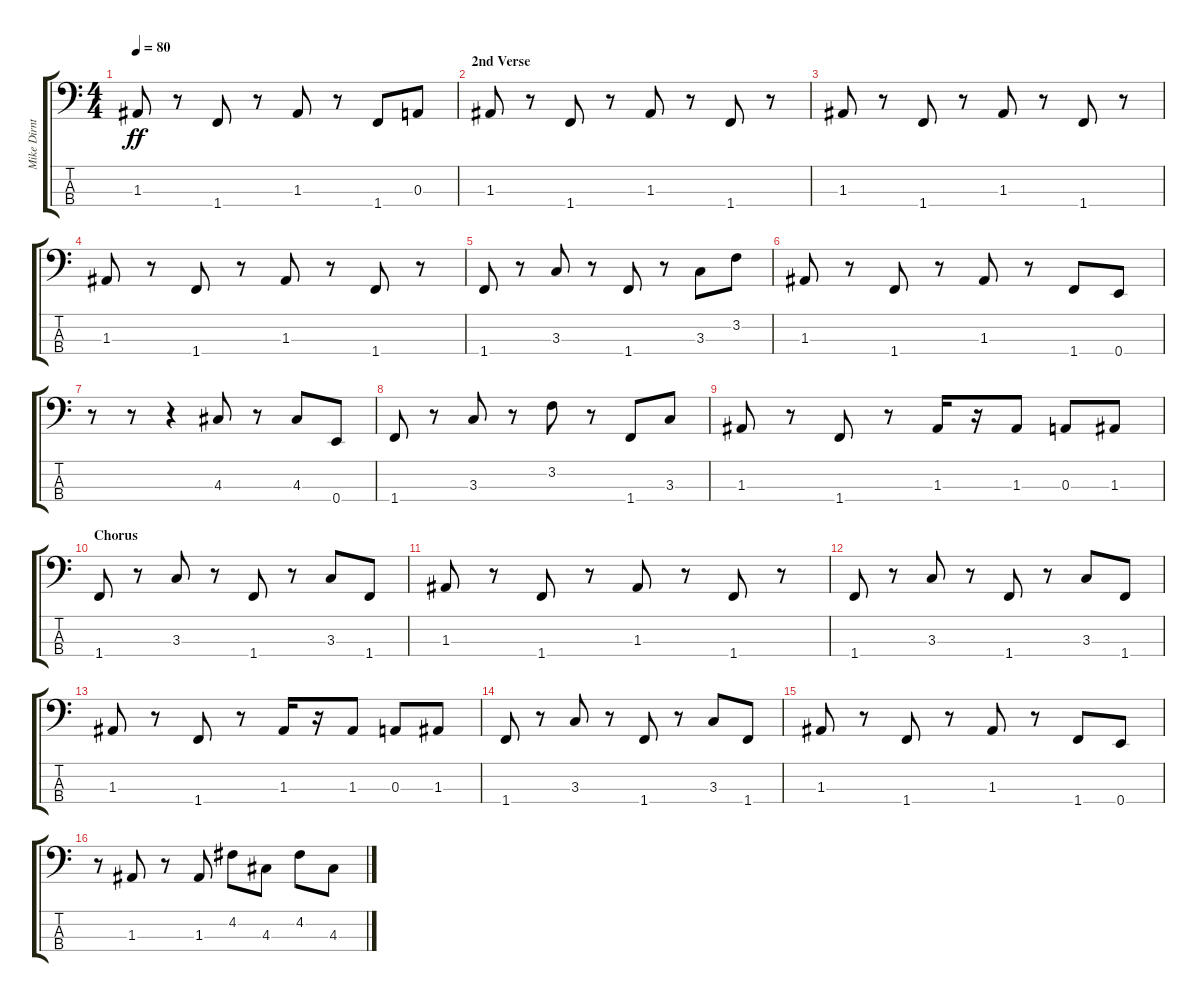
\track ("Mike Dirnt (Bass)" "Mike Dirnt") {instrument electricbassfinger}
\staff {score tabs}
\tuning (G2 D2 A1 E1) {hide}
\ts (4 4)
\tempo 80
\clef f4
\ks c
1.3.8{dy ff} r.8 1.4.8 r.8 1.3.8 r.8 1.4.8 0.3.8 |
\section ("" "2nd Verse")
1.3.8 r.8 1.4.8 r.8 1.3.8 r.8 1.4.8 r.8 |
1.3.8 r.8 1.4.8 r.8 1.3.8 r.8 1.4.8 r.8 |
1.3.8 r.8 1.4.8 r.8 1.3.8 r.8 1.4.8 r.8 |
1.4.8 r.8 3.3.8 r.8 1.4.8 r.8 3.3.8 3.2.8 |
1.3.8 r.8 1.4.8 r.8 1.3.8 r.8 1.4.8 0.4.8 |
r.8 r.8 r.4 4.3.8 r.8 4.3.8 0.4.8 |
1.4.8 r.8 3.3.8 r.8 3.2.8 r.8 1.4.8 3.3.8 |
1.3.8 r.8 1.4.8 r.8 1.3.16 r.16 1.3.8 0.3.8 1.3.8 |
\section ("" "Chorus")
1.4.8 r.8 3.3.8 r.8 1.4.8 r.8 3.3.8 1.4.8 |
1.3.8 r.8 1.4.8 r.8 1.3.8 r.8 1.4.8 r.8 |
1.4.8 r.8 3.3.8 r.8 1.4.8 r.8 3.3.8 1.4.8 |
1.3.8 r.8 1.4.8 r.8 1.3.16 r.16 1.3.8 0.3.8 1.3.8 |
1.4.8 r.8 3.3.8 r.8 1.4.8 r.8 3.3.8 1.4.8 |
1.3.8 r.8 1.4.8 r.8 1.3.8 r.8 1.4.8 0.4.8 |
r.8 1.3.8 r.8 1.3.8 4.2.8 4.3.8 4.2.8 4.3.8
